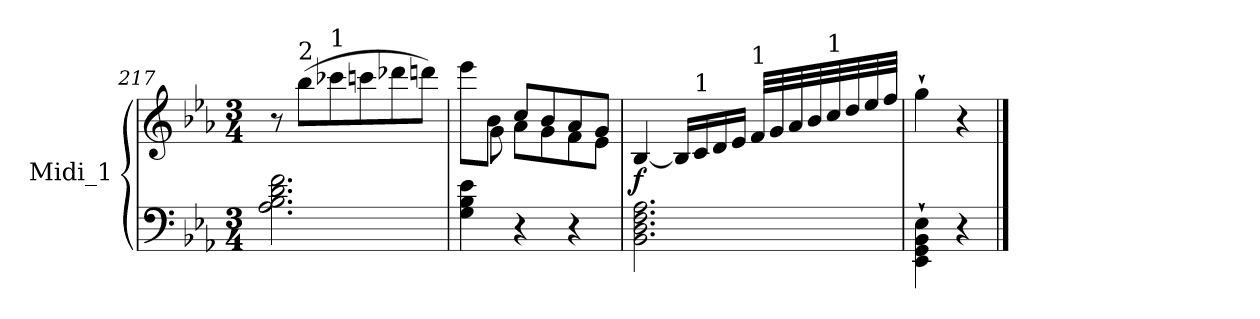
**kern	**kern	**dynam
*part1	*part1	*part1
*staff2	*staff1	*staff1/2
*I"Midi_1	*	*
*clefF4	*clefG2	*
*k[b-e-a-]	*k[b-e-a-]	*
*E-:	*E-:	*
*M3/4	*M3/4	*
=217	=217	=217
*^	*	*
*	*^	*	*
2ryy	2.A-\ 2.B-\ 2.d\ 2.f\	2ryy	8r	.
!	!	!	!LO:TX:a:t=2	!
.	.	.	(>8bb-\L	.
!	!	!	!LO:TX:a:t=1	!
.	.	.	8ccc-X\	.
.	.	.	8cccn\	.
4ryy	.	4ryy	8ddd-X\	.
.	.	.	8dddn\J)	.
*	*v	*v	*	*
!!LO:LB:g=z
=218	=218	=218	=218
*	*	*^	*
8ryy	4G\ 4B-\ 4e-\	8eee-\L	8ryy	.
2ryy	.	8b-\J	8g\	.
.	4r	8cc/L	8a-\L	.
.	.	8b-/	8g\	.
.	4r	8a-/	8f\	.
8ryy	.	8g/J	8e-\J	.
=219	=219	=219	=219	=219
!	!	!LO:TX:a:t=2	!	!
!	!	!	!	!LO:DY:b
*	*	*v	*v	*
2ryy	2.BB-\ 2.D\ 2.F\ 2.A-\	[4B-/	f
.	.	16B-/LL]	.
!	!	!LO:TX:a:t=1	!
.	.	16c/	.
.	.	16d/	.
.	.	16e-/JJ	.
!	!	!LO:TX:a:t=1	!
4ryy	.	32f/LLL	.
.	.	32g/	.
.	.	32a-/	.
.	.	32b-/	.
!	!	!LO:TX:a:t=1	!
.	.	32cc/	.
.	.	32dd/	.
.	.	32ee-/	.
.	.	32ff/JJJ	.
=220	=220	=220	=220
2ryy	4EE-\` 4GG\` 4BB-\` 4E-\`	4gg`\	.
.	4r	4r	.
*v	*v	*	*
==	==	==
*-	*-	*-
